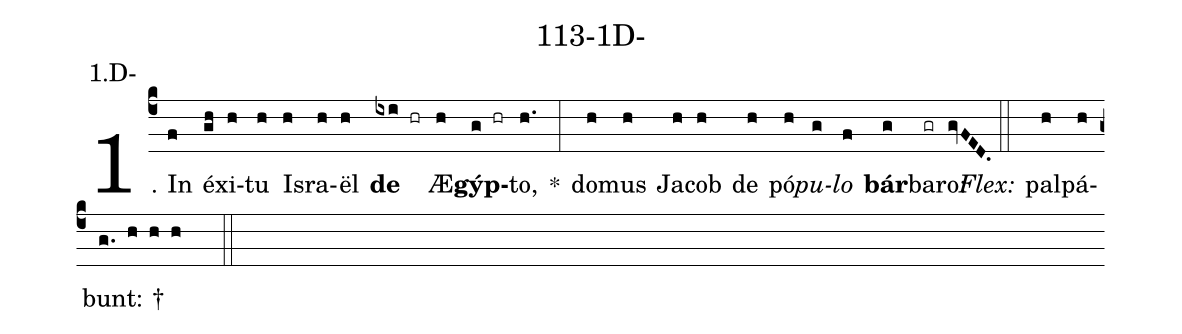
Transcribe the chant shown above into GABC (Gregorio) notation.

name: 113-1D-;
annotation: 1.D-;
%%
(c4)1. In(f) éx(gh)i(h)tu(h) Is(h)ra(h)ël(h) <b>de</b>(ixi hr) Æ(h)<b>gýp</b>(g hr)to,(h.) *(:) do(h)mus(h) Ja(h)cob(h) de(h) pó(h)<i>pu</i>(g)<i>lo</i>(f) <b>bár</b>(g)ba(gr)ro:(gvFED.) (::)
<i>Flex:</i>()  pal(h)pá(h)bunt: †(g. h h h  ::)
